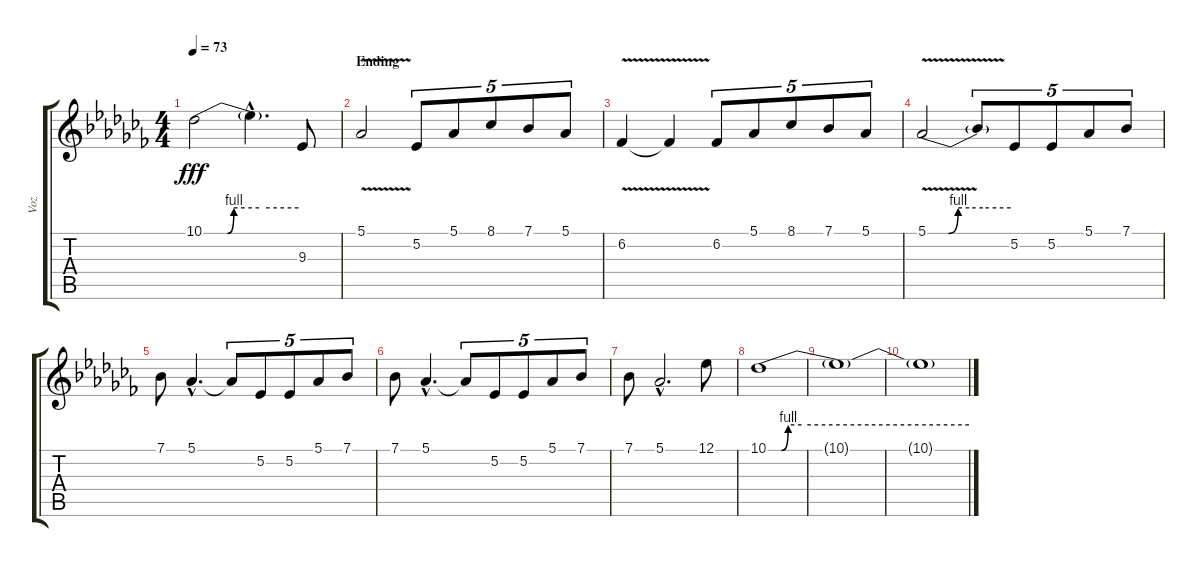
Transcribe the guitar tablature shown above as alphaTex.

\track ("Voz" "Voz") {instrument violin}
\staff {score tabs}
\tuning (Eb4 Bb3 Gb3 Db3 Ab2 Eb2) {hide}
\ts (4 4)
\tempo 73
\clef g2
\ks abminor
10.1{be (custom 0 0 15 0 19 4 35 4 60 4)}.2{dy fff} 10.1{hac t}.4{d} 9.3.8 |
\section ("" "Ending")
5.1{v}.2 5.2.8{tu (5 4)} 5.1.8{tu (5 4)} 8.1.8{tu (5 4)} 7.1.8{tu (5 4)} 5.1.8{tu (5 4)} |
6.2{v}.4 6.2{t}.4 6.2.8{tu (5 4)} 5.1.8{tu (5 4)} 8.1.8{tu (5 4)} 7.1.8{tu (5 4)} 5.1.8{tu (5 4)} |
5.1{be (custom 0 0 15 0 22 4 30 4 40 4 60 4) v}.2 5.1{t}.8{tu (5 4)} 5.2.8{tu (5 4)} 5.2.8{tu (5 4)} 5.1.8{tu (5 4)} 7.1.8{tu (5 4)} |
7.1.8 5.1{hac}.4{d} 5.1{t}.8{tu (5 4)} 5.2.8{tu (5 4)} 5.2.8{tu (5 4)} 5.1.8{tu (5 4)} 7.1.8{tu (5 4)} |
7.1.8 5.1{hac}.4{d} 5.1{t}.8{tu (5 4)} 5.2.8{tu (5 4)} 5.2.8{tu (5 4)} 5.1.8{tu (5 4)} 7.1.8{tu (5 4)} |
7.1.8 5.1{hac}.2{d} 12.1.8 |
10.1{be (custom 0 0 4 0 6 4 10 4 30 4 60 4)}.1 |
10.1{t}.1 |
10.1{t}.1
